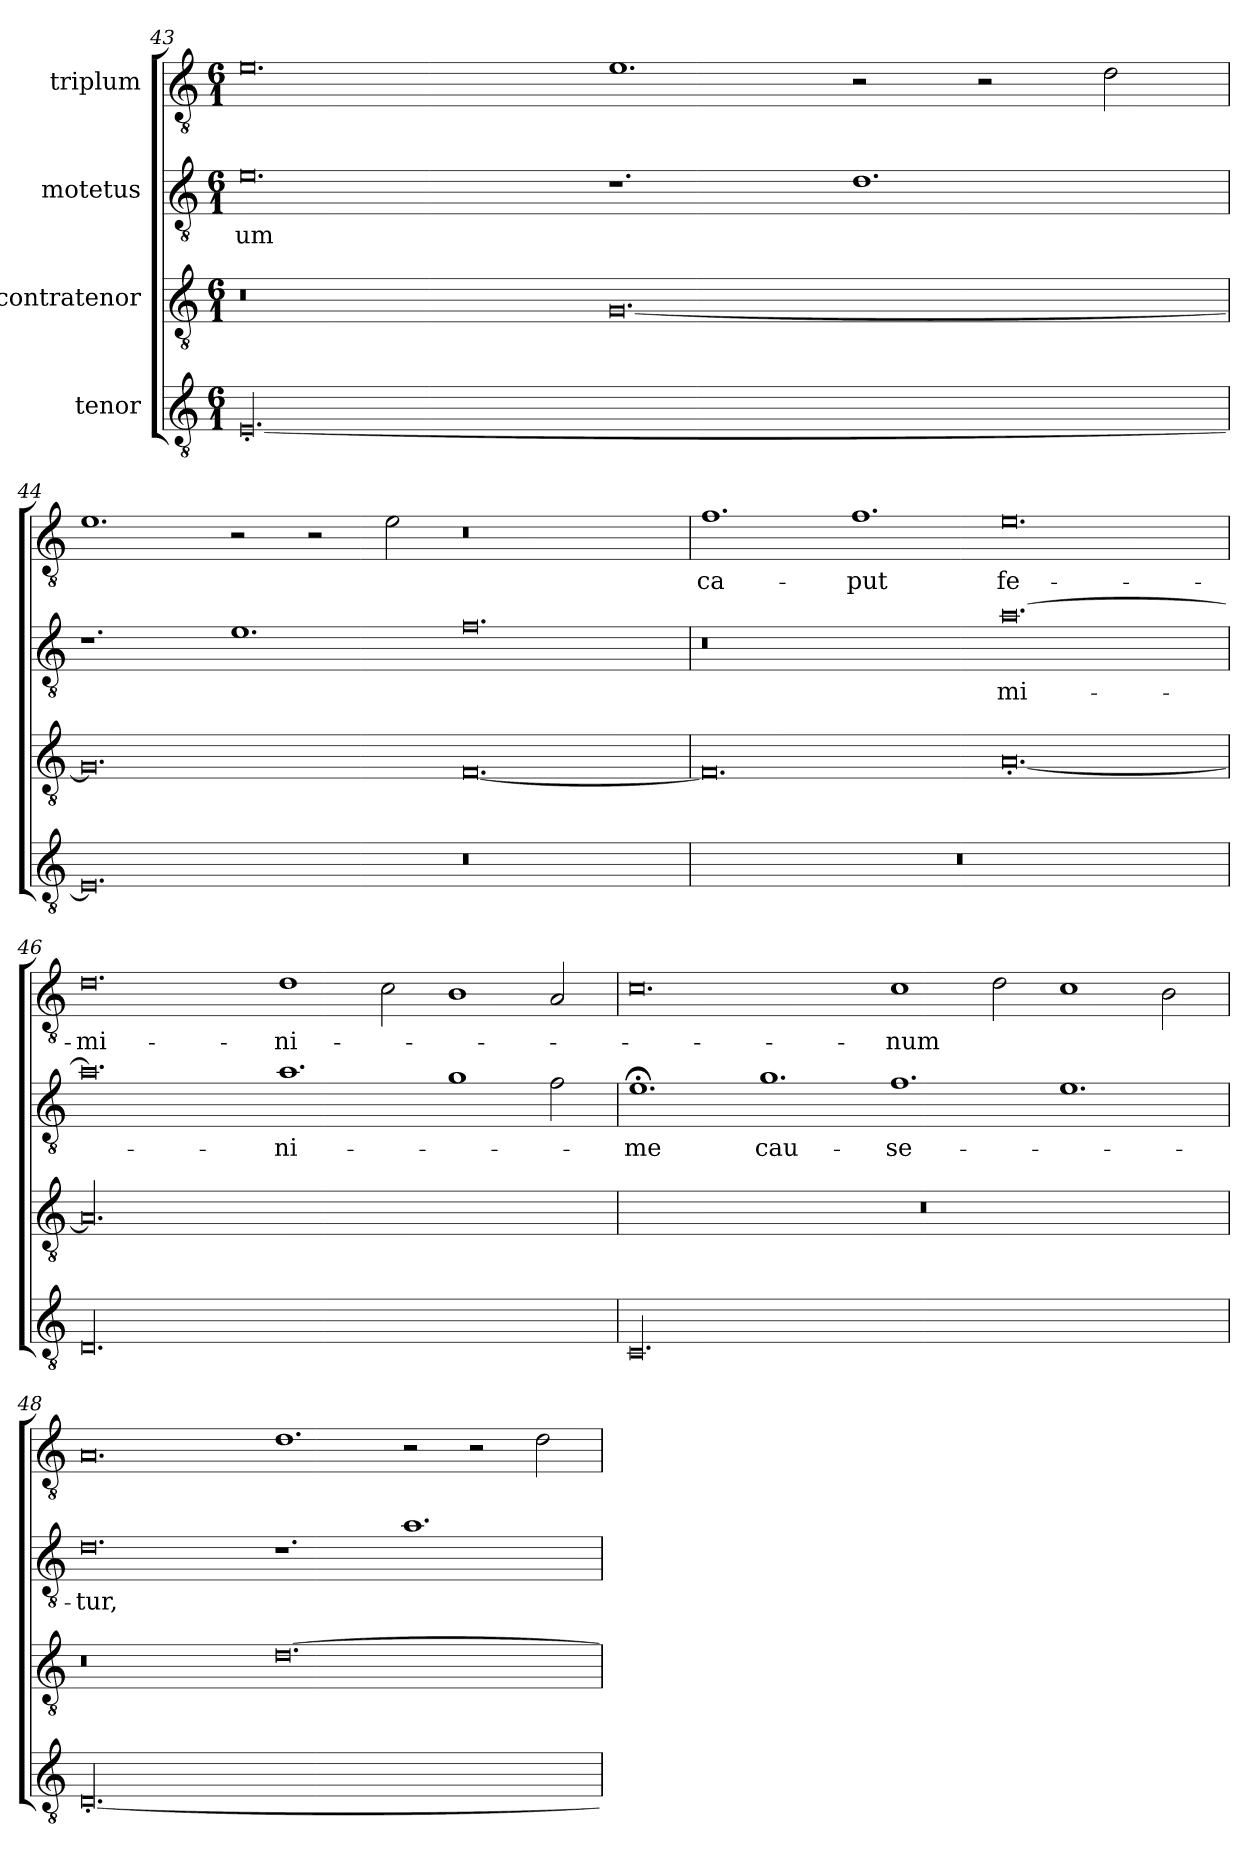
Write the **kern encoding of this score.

**kern	**kern	**kern	**text	**kern	**text
*part4	*part3	*part2	*part2	*part1	*part1
*staff4	*staff3	*staff2	*staff2	*staff1	*staff1
*I"tenor	*I"contratenor	*I"motetus	*	*I"triplum	*
*clefGv2	*clefGv2	*clefGv2	*	*clefGv2	*
*k[]	*k[]	*k[]	*	*k[]	*
*C:	*C:	*C:	*	*C:	*
*M6/1	*M6/1	*M6/1	*	*M6/1	*
=43	=43	=43	=43	=43	=43
[00.E'/	0.r	0.e\	-um	0.e\	.
.	[0.G/	1.r	.	1.e\	.
.	.	1.d\	.	2r	.
.	.	.	.	2r	.
.	.	.	.	2d\	.
=44	=44	=44	=44	=44	=44
0.E/]	0.G/]	1.r	.	1.e\	.
.	.	1.e\	.	2r	.
.	.	.	.	2r	.
.	.	.	.	2e\	.
0.r	[0.F/	0.f\	.	0.r	.
!!LO:LB:g=z
=45	=45	=45	=45	=45	=45
00.r	0.F/]	0.r	.	1.f\	ca-
.	.	.	.	1.f\	-put
.	[0.A'/	[0.a\	mi-	0.e\	fe-
=46	=46	=46	=46	=46	=46
00.D/	00.A/]	0.a\]	.	0.d\	-mi-
.	.	1.a\	-ni-	1d\	-ni-
.	.	.	.	2c\	.
.	.	1g\	.	1B\	.
.	.	2f\	.	2A/	.
=47	=47	=47	=47	=47	=47
00.C/	00.r	1.e;<\	-me	0.c\	.
.	.	1.g\	cau-	.	.
.	.	1.f\	-se-	1c\	-num
.	.	.	.	2d\	.
.	.	1.e\	.	1c\	.
.	.	.	.	2B\	.
=48	=48	=48	=48	=48	=48
[00.D'/	0.r	0.d\	-tur,	0.A/	.
.	[0.d\	1.r	.	1.d\	.
.	.	1.a\	.	2r	.
.	.	.	.	2r	.
.	.	.	.	2d\	.
=	=	=	=	=	=
*-	*-	*-	*-	*-	*-
